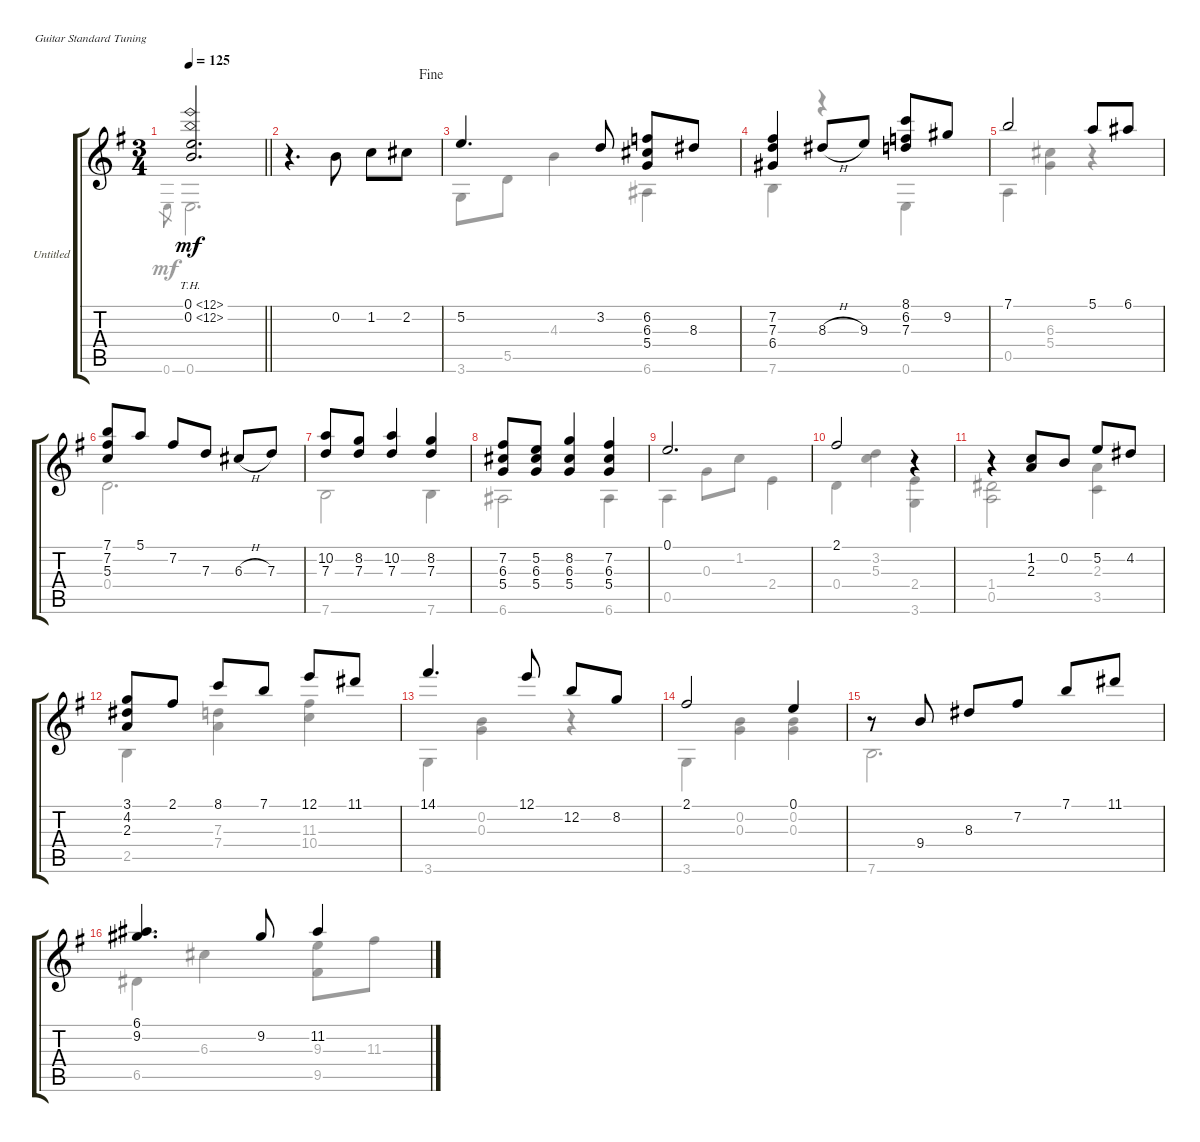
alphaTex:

\bracketExtendMode groupsimilarinstruments
\firstSystemTrackNameOrientation horizontal
\otherSystemsTrackNameOrientation horizontal
\track ("Untitled" "Untitled") {instrument acousticguitarnylon}
\staff {score tabs}
\tuning (E4 B3 G3 D3 A2 E2)
\voice
\ts (3 4)
\tempo 125
\clef g2
\barLineRight lightlight
\ks g
(0.1{th 12} 0.2{th 12}).2{d dy mf} |
\jump fine
r.4{d} 0.2.8 1.2.8 2.2.8 |
5.2.4{d} 3.2.8 (6.2 6.3 5.4).8 8.3.8 |
(7.2 7.3 6.4).4 8.3{h}.8 9.3.8 (8.1 6.2 7.3).8 9.2.8 |
7.1.2 5.1.8 6.1.8 |
(7.1 7.2 5.3).8 5.1.8 7.2.8 7.3.8 6.3{h}.8 7.3.8 |
(10.2 7.3).8 (8.2 7.3).8 (10.2 7.3).4 (8.2 7.3).4 |
(7.2 6.3 5.4).8 (5.2 6.3 5.4).8 (8.2 6.3 5.4).4 (7.2 6.3 5.4).4 |
0.1.2{d} |
2.1.2 r.4 |
r.4 (1.2 2.3).8 0.2.8 5.2.8 4.2.8 |
(3.1 4.2 2.3).8 2.1.8 8.1.8 7.1.8 12.1.8 11.1.8 |
14.1.4{d} 12.1.8 12.2.8 8.2.8 |
2.1.2 0.1.4 |
r.8 9.4.8 8.3.8 7.2.8 7.1.8 11.1.8 |
(6.1 9.2).4{d} 9.2.8 11.2.4
\voice
\clef g2
\ottava regular
\simile none
\barLineRight lightlight
\ks g
0.6.8{gr dy mf} 0.6.2{d} |
|
3.6.8 5.5.8 4.3.4 6.6.4 |
7.6.4 r.4 0.6.4 |
0.5.4 (6.3 5.4).4 r.4 |
0.4.2{d} |
7.6.2 7.6.4 |
6.6.2 6.6.4 |
0.5.4 0.3.8 1.2.8 2.4.4 |
0.4.4 (3.2 5.3).4 (2.4 3.6).4 |
(1.4 0.5).2 (2.3 3.5).4 |
2.5.4 (7.3 7.4).4 (11.3 10.4).4 |
3.6.4 (0.2 0.3).4 r.4 |
3.6.4 (0.2 0.3).4 (0.2 0.3).4 |
7.6.2{d} |
6.5.4 6.3.4 (9.3 9.5).8 11.3.8
